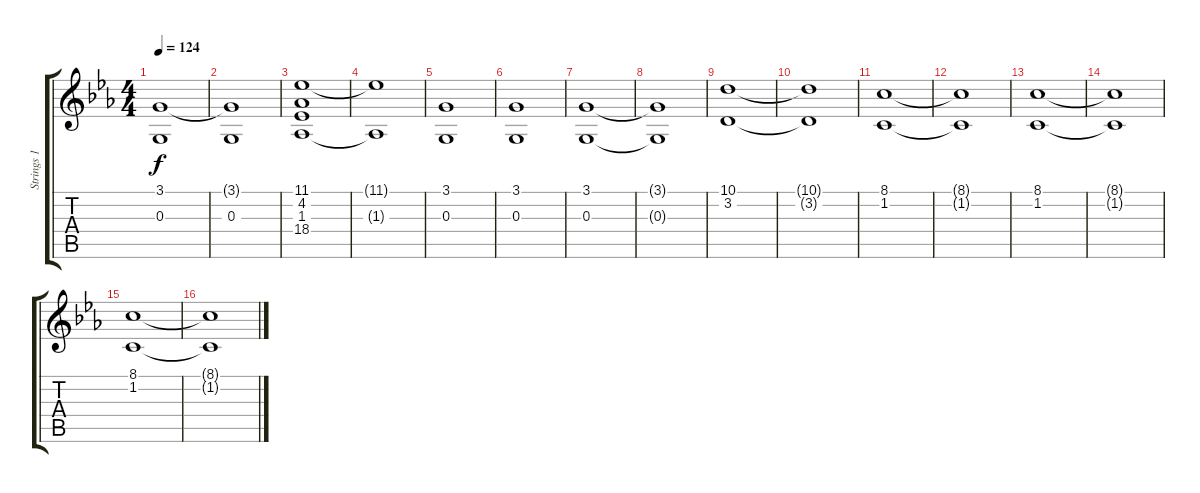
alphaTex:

\track ("Strings 1" "Strings 1") {instrument fx7echoes}
\staff {score tabs}
\tuning (E4 B3 G3 D3 A2 E2) {hide}
\ts (4 4)
\tempo 124
\clef g2
\ks eb
(3.1 0.3).1{dy f} |
(3.1{t} 0.3).1 |
(11.1 4.2 1.3 18.4).1 |
(11.1{t} 1.3{t}).1 |
(3.1 0.3).1 |
(3.1 0.3).1 |
(3.1 0.3).1 |
(3.1{t} 0.3{t}).1 |
(10.1 3.2).1 |
(10.1{t} 3.2{t}).1 |
(8.1 1.2).1 |
(8.1{t} 1.2{t}).1 |
(8.1 1.2).1 |
(8.1{t} 1.2{t}).1 |
(8.1 1.2).1 |
(8.1{t} 1.2{t}).1
